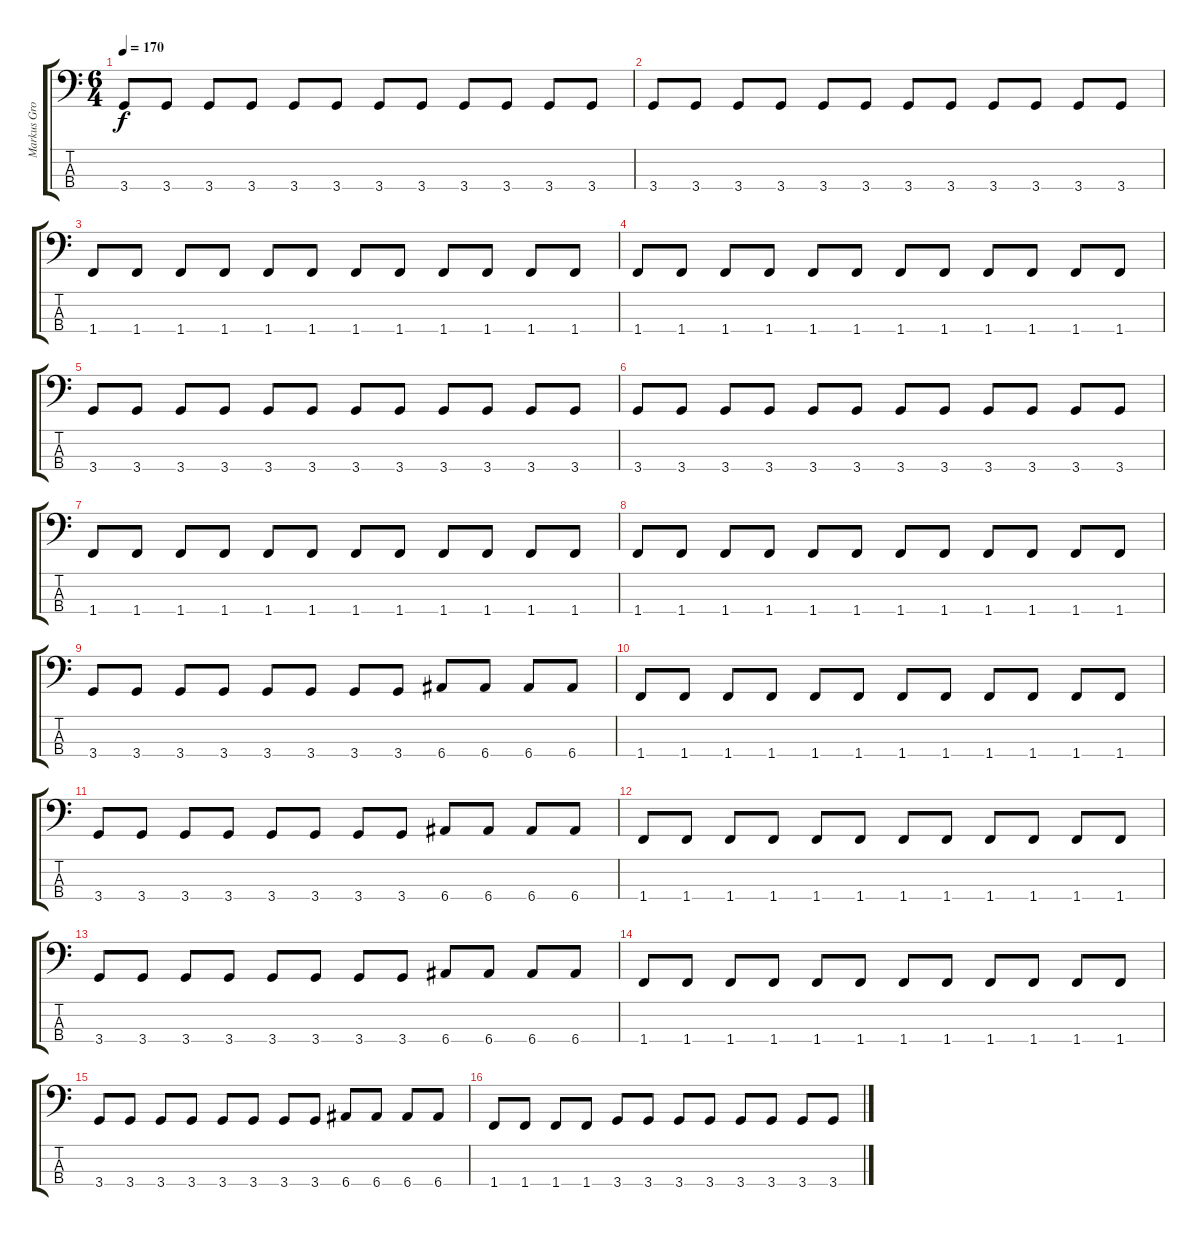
\track ("Markus Grosskopff" "Markus Gro") {instrument electricbassfinger}
\staff {score tabs}
\tuning (G2 D2 A1 E1) {hide}
\ts (6 4)
\tempo 170
\clef f4
\ks c
3.4.8{dy f} 3.4.8 3.4.8 3.4.8 3.4.8 3.4.8 3.4.8 3.4.8 3.4.8 3.4.8 3.4.8 3.4.8 |
3.4.8 3.4.8 3.4.8 3.4.8 3.4.8 3.4.8 3.4.8 3.4.8 3.4.8 3.4.8 3.4.8 3.4.8 |
1.4.8 1.4.8 1.4.8 1.4.8 1.4.8 1.4.8 1.4.8 1.4.8 1.4.8 1.4.8 1.4.8 1.4.8 |
1.4.8 1.4.8 1.4.8 1.4.8 1.4.8 1.4.8 1.4.8 1.4.8 1.4.8 1.4.8 1.4.8 1.4.8 |
3.4.8 3.4.8 3.4.8 3.4.8 3.4.8 3.4.8 3.4.8 3.4.8 3.4.8 3.4.8 3.4.8 3.4.8 |
3.4.8 3.4.8 3.4.8 3.4.8 3.4.8 3.4.8 3.4.8 3.4.8 3.4.8 3.4.8 3.4.8 3.4.8 |
1.4.8 1.4.8 1.4.8 1.4.8 1.4.8 1.4.8 1.4.8 1.4.8 1.4.8 1.4.8 1.4.8 1.4.8 |
1.4.8 1.4.8 1.4.8 1.4.8 1.4.8 1.4.8 1.4.8 1.4.8 1.4.8 1.4.8 1.4.8 1.4.8 |
3.4.8 3.4.8 3.4.8 3.4.8 3.4.8 3.4.8 3.4.8 3.4.8 6.4.8 6.4.8 6.4.8 6.4.8 |
1.4.8 1.4.8 1.4.8 1.4.8 1.4.8 1.4.8 1.4.8 1.4.8 1.4.8 1.4.8 1.4.8 1.4.8 |
3.4.8 3.4.8 3.4.8 3.4.8 3.4.8 3.4.8 3.4.8 3.4.8 6.4.8 6.4.8 6.4.8 6.4.8 |
1.4.8 1.4.8 1.4.8 1.4.8 1.4.8 1.4.8 1.4.8 1.4.8 1.4.8 1.4.8 1.4.8 1.4.8 |
3.4.8 3.4.8 3.4.8 3.4.8 3.4.8 3.4.8 3.4.8 3.4.8 6.4.8 6.4.8 6.4.8 6.4.8 |
1.4.8 1.4.8 1.4.8 1.4.8 1.4.8 1.4.8 1.4.8 1.4.8 1.4.8 1.4.8 1.4.8 1.4.8 |
3.4.8 3.4.8 3.4.8 3.4.8 3.4.8 3.4.8 3.4.8 3.4.8 6.4.8 6.4.8 6.4.8 6.4.8 |
1.4.8 1.4.8 1.4.8 1.4.8 3.4.8 3.4.8 3.4.8 3.4.8 3.4.8 3.4.8 3.4.8 3.4.8
